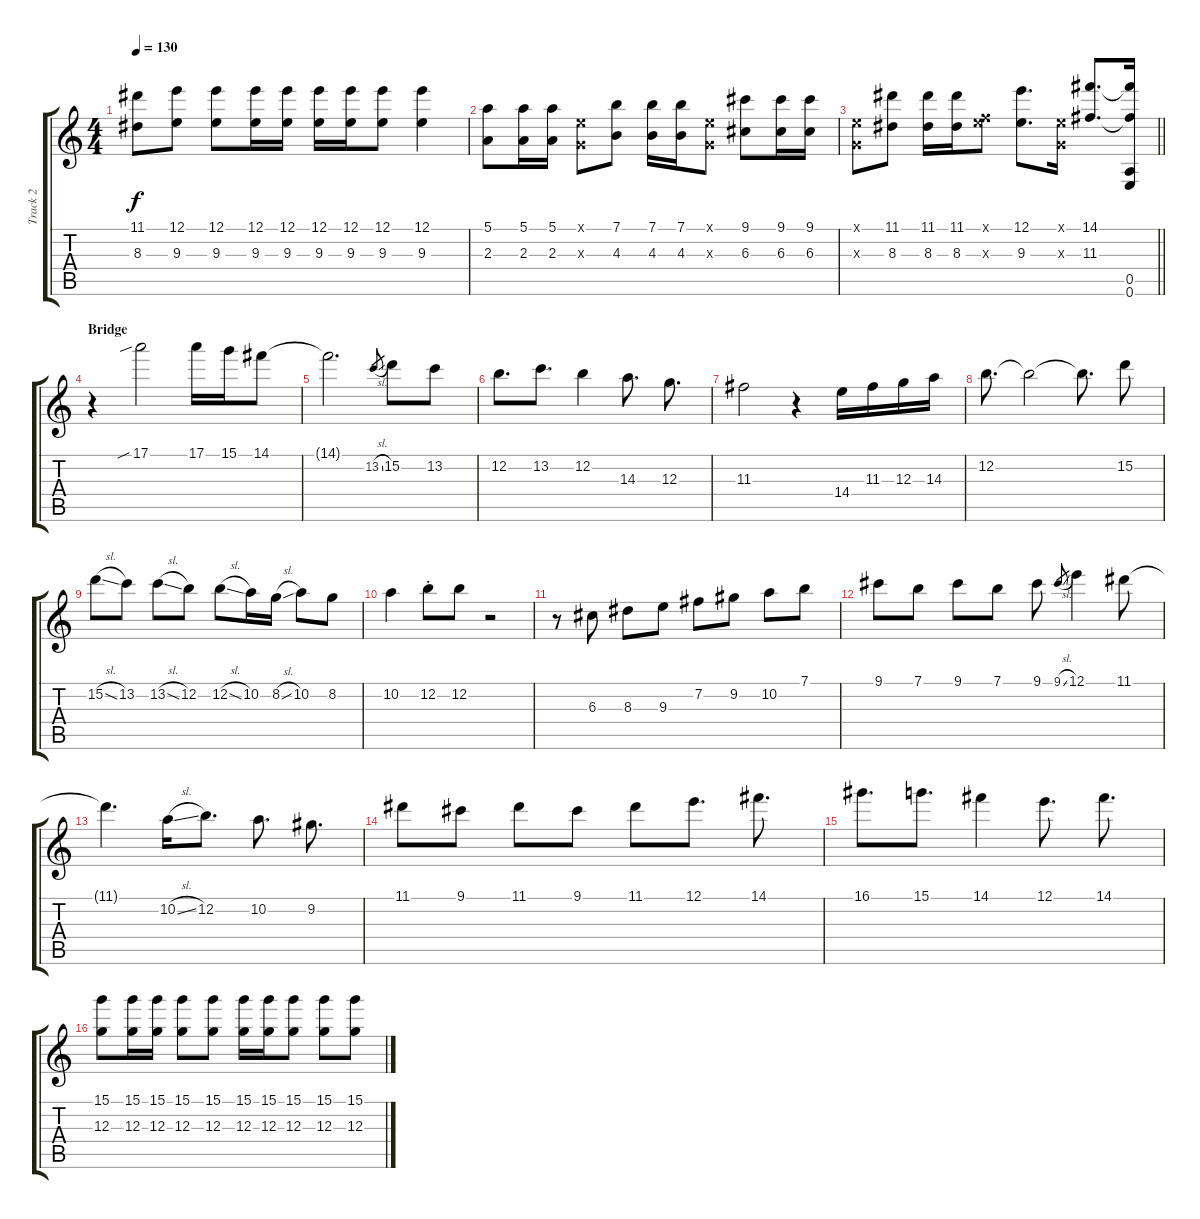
\track ("Track 2" "Track 2") {instrument acousticguitarsteel}
\staff {score tabs}
\tuning (E4 B3 G3 D3 A2 E2) {hide}
\ts (4 4)
\tempo 130
\clef g2
\ks c
(11.1{t} 8.3{t}).8{dy f} (12.1 9.3).8 (12.1 9.3).8 (12.1 9.3).16 (12.1 9.3).16 (12.1 9.3).16 (12.1 9.3).16 (12.1 9.3).8 (12.1 9.3).4 |
(5.1 2.3).8 (5.1 2.3).16 (5.1 2.3).16 (0.1{x} 0.3{x}).8 (7.1 4.3).8 (7.1 4.3).16 (7.1 4.3).16 (0.1{x} 0.3{x}).8 (9.1 6.3).8 (9.1 6.3).16 (9.1 6.3).16 |
\barLineRight lightlight
(0.1{x} 0.3{x}).8 (11.1 8.3).8 (11.1 8.3).16 (11.1 8.3).16 (0.1{x} 10.3{x}).8 (12.1 9.3).8{d} (0.1{x} 0.3{x}).16 (14.1 11.3).8{d} (14.1{t} 11.3{t} 0.5 0.6).16 |
\section ("" "Bridge")
r.4{volume 16} 17.1{sib}.2 17.1.16 15.1.16 14.1.8 |
14.1{t}.2{d} 13.2{sl}.8{gr} 15.2.8 13.2.8 |
12.2.8{d} 13.2.8{d} 12.2.4 14.3.8{d} 12.3.8{d} |
11.3.2 r.4 14.4.16 11.3.16 12.3.16 14.3.16 |
12.2.8{d} 12.2{t}.2 12.2{t}.8{d} 15.2.8 |
15.2{sl}.8 13.2.8 13.2{sl}.8 12.2.8 12.2{sl}.8 10.2.16 8.2{sl}.16 10.2.8 8.2.8 |
10.2.4 12.2{st}.8 12.2.8 r.2 |
r.8 6.3.8 8.3.8 9.3.8 7.2.8 9.2.8 10.2.8 7.1.8 |
9.1.8 7.1.8 9.1.8 7.1.8 9.1.8 9.1{sl}.8{gr} 12.1.4 11.1.8 |
11.1{t}.4{d} 10.2{sl}.16 12.2.8{d} 10.2.8{d} 9.2.8{d} |
11.1.8 9.1.8 11.1.8 9.1.8 11.1.8 12.1.8{d} 14.1.8{d} |
16.1.8{d} 15.1.8{d} 14.1.4 12.1.8{d} 14.1.8{d} |
(15.1 12.3).8 (15.1 12.3).16 (15.1 12.3).16 (15.1 12.3).8 (15.1 12.3).8 (15.1 12.3).16 (15.1 12.3).16 (15.1 12.3).8 (15.1 12.3).8 (15.1 12.3).8
